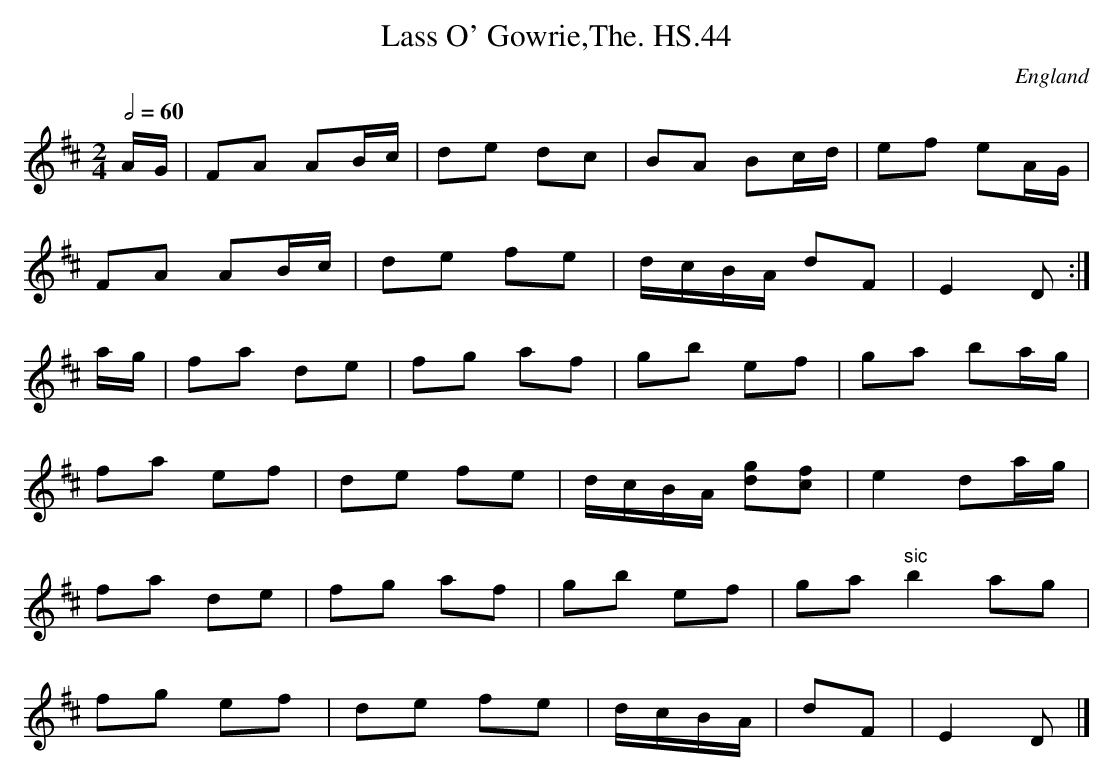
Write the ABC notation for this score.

X:1
T:Lass O' Gowrie,The. HS.44
M:2/4
L:1/8
Q:1/2=60
O:England
notC:"Set of Quadrilles,No2."
K:D major
A/G/|FA AB/c/|de dc|BA Bc/d/|ef eA/G/|!
FA AB/c/|de fe|d/c/B/A/ dF|E2D:|!
a/g/|fa de|fg af|gb ef|ga ba/g/|!
fa ef|de fe|d/c/B/A/ [dg][cf]|e2da/g/|!
fa de|fg af|gb ef|ga "sic"b2ag|!
fg ef|de fe|d/c/B/A/|dF|E2D|]
